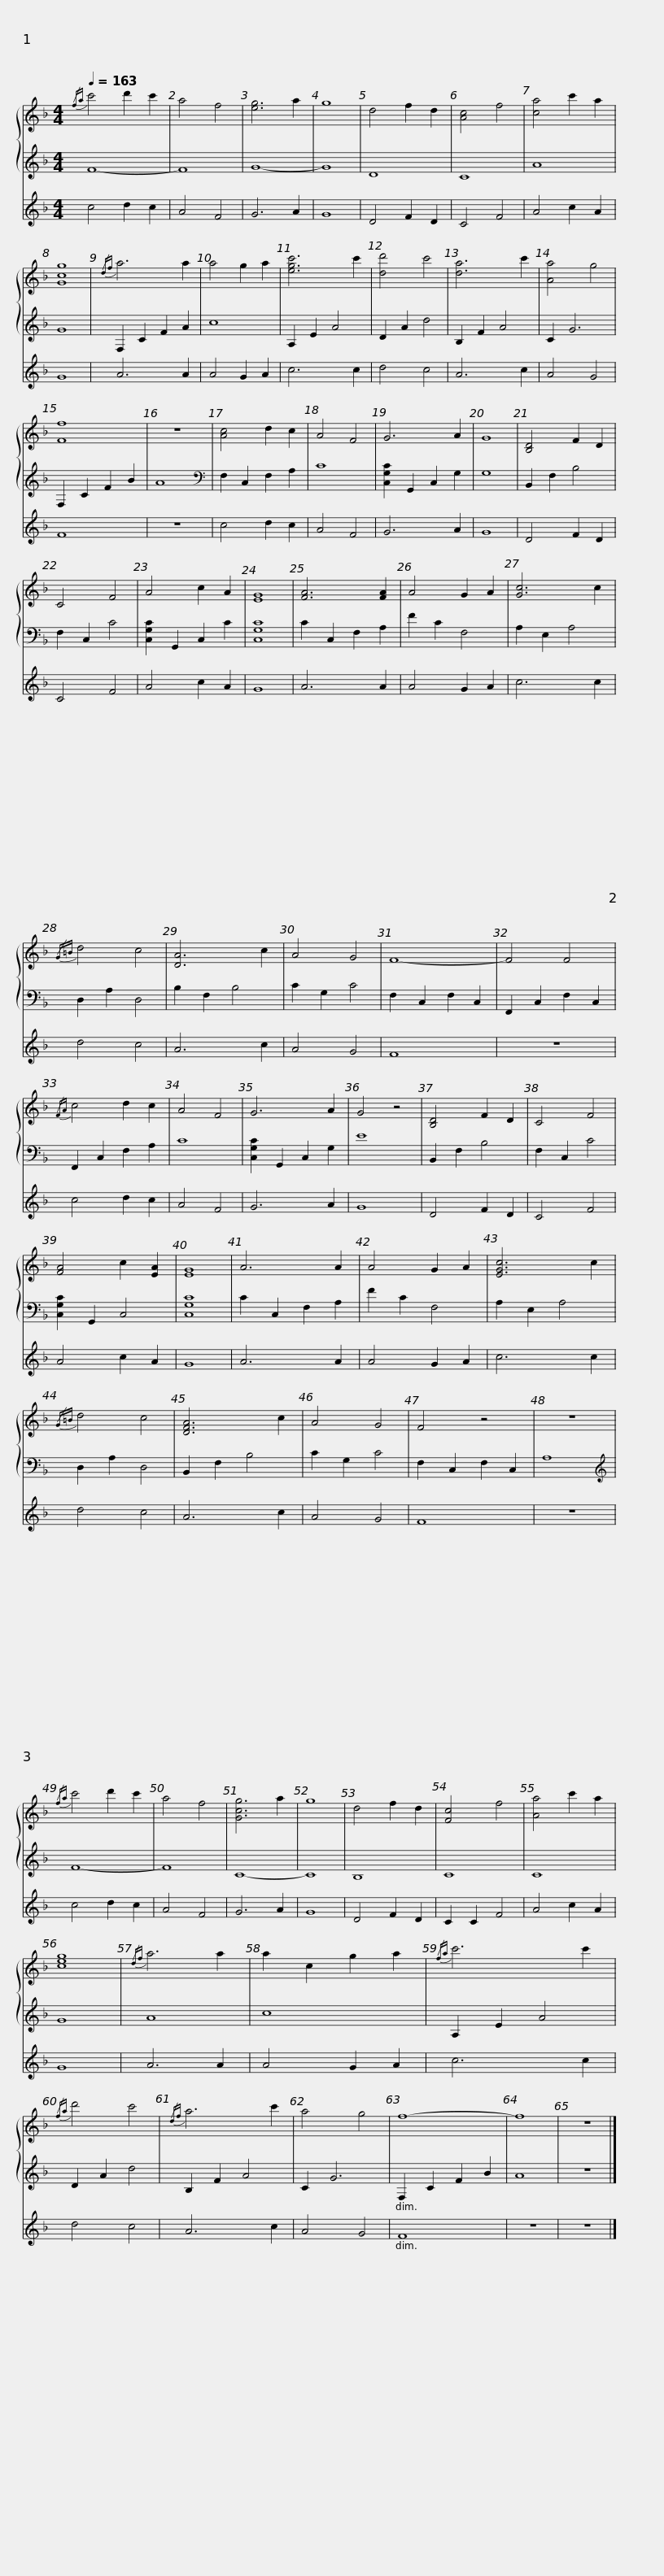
X:1
%%score { 1 | 2 } 3
L:1/8
Q:1/4=163
M:4/4
I:linebreak $
K:F
V:1 treble
V:2 treble
V:3 treble
V:1
{/fa} c'4 d'2 c'2 | a4 f4 | [eg]6 a2 | g8 | d4 f2 d2 | %5
 [Ac]4 f4 | [ca]4 c'2 a2 | [Gcg]8 |{/df} a6 a2 | a4 g2 a2 |$ %10
 [egc']6 c'2 | [dd']4 c'4 | [da]6 c'2 | [Aa]4 g4 | [Ff]8 | %15
 z8 | [Ac]4 d2 c2 | A4 F4 | G6 A2 | G8 |$ %20
 [B,D]4 F2 D2 | C4 F4 | A4 c2 A2 | [EG]8 | [FA]6 [FA]2 | %25
 A4 G2 A2 | [Gc]6 c2 |{/G=B} d4 c4 | [DA]6 c2 |$ A4 G4 | %30
 F8- | F4 F4 |{/FA} c4 d2 c2 | A4 F4 | G6 A2 | %35
 G4 z4 | [B,D]4 F2 D2 | C4 F4 | [FA]4 c2 [EA]2 |$ [EG]8 | %40
 A6 A2 | A4 G2 A2 | [EGc]6 c2 |{/G=B} d4 c4 | [DFA]6 c2 | %45
 A4 G4 | F4 z4 | z8 |${/fa} c'4 d'2 c'2 | a4 f4 | %50
 [Gcg]6 a2 | g8 | d4 f2 d2 | [Fc]4 f4 | [Aa]4 c'2 a2 | %55
 [ceg]8 |{/df} a6 a2 | a2 c2 g2 a2 |${/fa} c'6 c'2 |{/fa} d'4 c'4 | %60
{/df} a6 c'2 | a4 g4 | f8- | f8 | z8 |] %65
V:2
 F8- | F8 | G8- | G8 | D8 | %5
 C8 | A8 | G8 | F,2 C2 F2 A2 | c8 |$ %10
 A,2 E2 A4 | D2 A2 d4 | B,2 F2 A4 | C2 G6 | F,2 C2 F2 B2 | %15
 A8 |[K:bass] F,2 C,2 F,2 A,2 | C8 | [C,G,C]2 G,,2 C,2 G,2 | G,8 |$ %20
 B,,2 F,2 B,4 | F,2 C,2 C4 | [C,G,C]2 G,,2 C,2 C2 | [C,G,C]8 | C2 C,2 F,2 A,2 | %25
 F2 C2 F,4 | A,2 E,2 A,4 | D,2 A,2 D,4 | B,2 F,2 B,4 |$ C2 G,2 C4 | %30
 F,2 C,2 F,2 C,2 | F,,2 C,2 F,2 C,2 | F,,2 C,2 F,2 A,2 | C8 | [C,G,C]2 G,,2 C,2 G,2 | %35
 E8 | B,,2 F,2 B,4 | F,2 C,2 C4 | [C,G,C]2 G,,2 C,4 |$ [C,G,C]8 | %40
 C2 C,2 F,2 A,2 | F2 C2 F,4 | A,2 E,2 A,4 | D,2 A,2 D,4 | B,,2 F,2 B,4 | %45
 C2 G,2 C4 | F,2 C,2 F,2 C,2 | A,8 |$[K:treble] F8- | F8 | %50
 C8- | C8 | B,8 | C8 | C8 | %55
 G8 | A8 | c8 |$ A,2 E2 A4 | D2 A2 d4 | %60
 B,2 F2 A4 | C2 G6 | F,2 C2 F2 B2 | A8 | z8 |] %65
V:3
 c4 d2 c2 | A4 F4 | G6 A2 | G8 | D4 F2 D2 | %5
 C4 F4 | A4 c2 A2 | G8 | A6 A2 | A4 G2 A2 |$ %10
 c6 c2 | d4 c4 | A6 c2 | A4 G4 | F8 | %15
 z8 | c4 d2 c2 | A4 F4 | G6 A2 | G8 |$ %20
 D4 F2 D2 | C4 F4 | A4 c2 A2 | G8 | A6 A2 | %25
 A4 G2 A2 | c6 c2 | d4 c4 | A6 c2 |$ A4 G4 | %30
 F8 | z8 | c4 d2 c2 | A4 F4 | G6 A2 | %35
 G8 | D4 F2 D2 | C4 F4 | A4 c2 A2 |$ G8 | %40
 A6 A2 | A4 G2 A2 | c6 c2 | d4 c4 | A6 c2 | %45
 A4 G4 | F8 | z8 |$ c4 d2 c2 | A4 F4 | %50
 G6 A2 | G8 | D4 F2 D2 | C2 C2 F4 | A4 c2 A2 | %55
 G8 | A6 A2 | A4 G2 A2 |$ c6 c2 | d4 c4 | %60
 A6 c2 | A4 G4 | F8 | z8 | z8 |] %65
